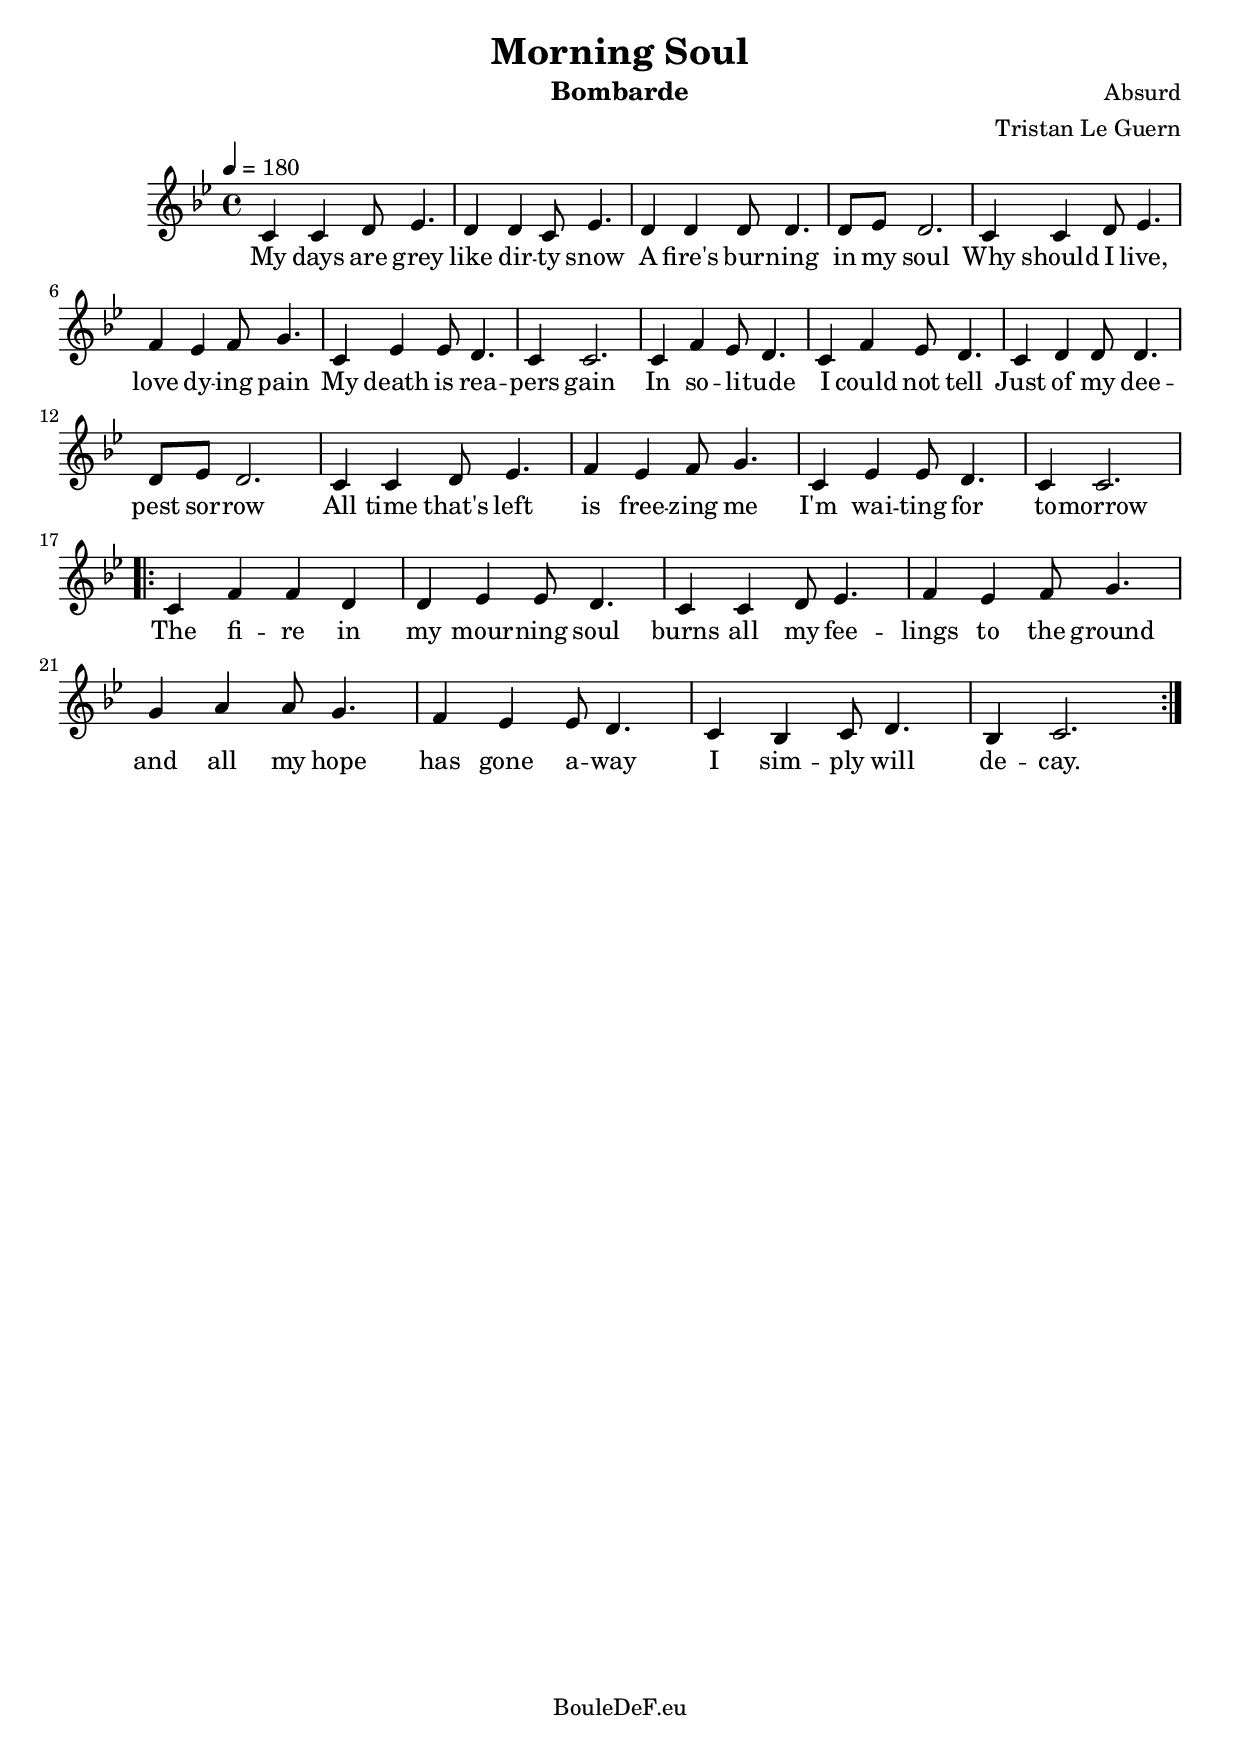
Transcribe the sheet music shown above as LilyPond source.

\version "2.14.2"
\include "italiano.ly"

\header {
	title = "Morning Soul"
	composer = "Absurd"
	arranger = "Tristan Le Guern"
	instrument = "Bombarde"
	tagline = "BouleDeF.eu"
}

\score {
	\new Staff \relative si {
		\clef "treble"
		\key sib \major
		\tempo 4 = 180

		do4 do re8 mib4.
		| re4 re do8 mib4.
		| re4 re re8 re4.
		| re8 mib re2.

		| do4 do re8 mib4.
		| fa4 mib fa8 sol4.
		| do,4 mib mib8 re4.
		| do4 do2.
		
		| do4 fa mib8 re4.
		| do4 fa mib8 re4.
		| do4 re re8 re4.
		| re8 mib8 re2.

		| do4 do re8 mib4.
		| fa4 mib fa8 sol4.
		| do,4 mib mib8 re4.
		| do4 do2.
		
		\break

		\repeat volta 2 {
			do4 fa fa re
			| re mib mib8 re4.
			| do4 do re8 mib4.
			| fa4 mib fa8 sol4.
			| sol4 la la8 sol4.
			| fa4 mib mib8 re4.
			| do4 sib do8 re4.
			| sib4 do2.
		}
	}
	\addlyrics {
		My days are grey
		| like dir -- ty snow
		| A fire's bur -- ning
		| in my soul
		| Why should I live,
		| love dy -- ing	 pain
		| My death is rea
		-- pers gain
		| In so -- li -- tude
		| I could not tell
		| Just of my dee
		-- pest sor -- row
		| All time that's left 
		| is free -- zing me
		| I'm wai -- ting for to -- morrow

		| The fi -- re in my mour -- ning soul
		| burns all my fee -- lings to the ground
		| and all my hope has gone a -- way
		| I sim -- ply will de -- cay.
	}
}
